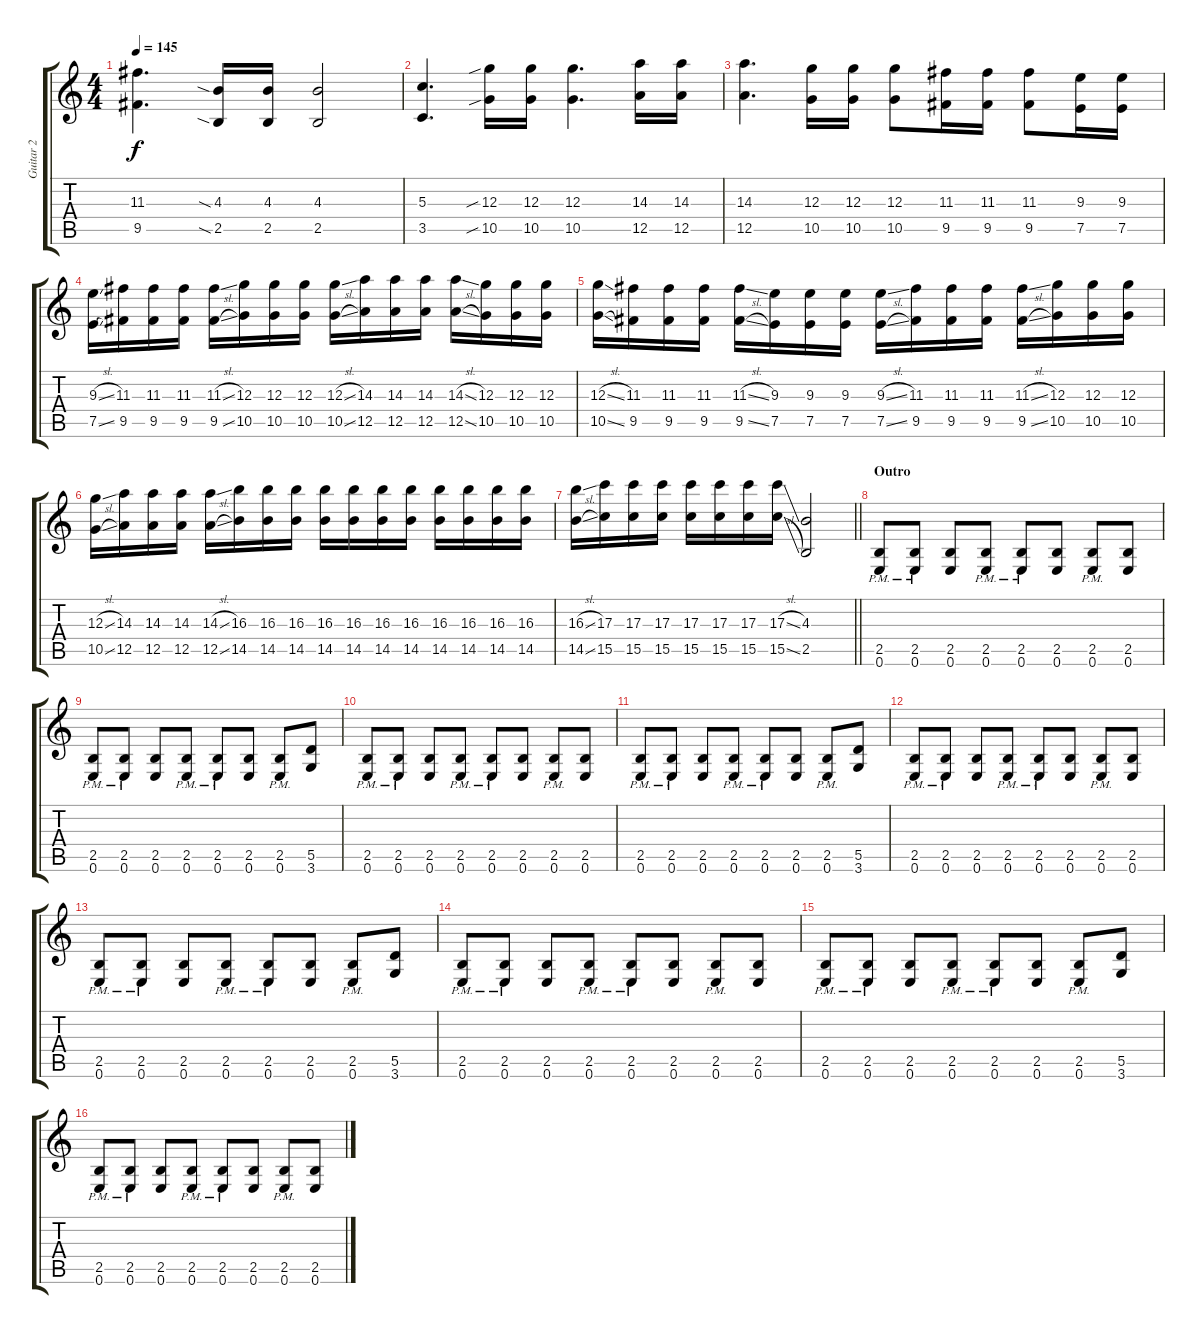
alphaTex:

\track ("Guitar 2" "Guitar 2") {solo instrument overdrivenguitar}
\staff {score tabs}
\tuning (E4 B3 G3 D3 A2 E2) {hide}
\ts (4 4)
\tempo 145
\clef g2
\ks c
(11.3 9.5).4{d dy f} (4.3{sia} 2.5{sia}).16 (4.3 2.5).16 (4.3 2.5).2 |
(5.3 3.5).4{d} (12.3{sib} 10.5{sib}).16 (12.3 10.5).16 (12.3 10.5).4{d} (14.3 12.5).16 (14.3 12.5).16 |
(14.3 12.5).4{d} (12.3 10.5).16 (12.3 10.5).16 (12.3 10.5).8 (11.3 9.5).16 (11.3 9.5).16 (11.3 9.5).8 (9.3 7.5).16 (9.3 7.5).16 |
(9.3{sl} 7.5{sl}).16 (11.3 9.5).16 (11.3 9.5).16 (11.3 9.5).16 (11.3{sl} 9.5{sl}).16 (12.3 10.5).16 (12.3 10.5).16 (12.3 10.5).16 (12.3{sl} 10.5{sl}).16 (14.3 12.5).16 (14.3 12.5).16 (14.3 12.5).16 (14.3{sl} 12.5{sl}).16 (12.3 10.5).16 (12.3 10.5).16 (12.3 10.5).16 |
(12.3{sl} 10.5{sl}).16 (11.3 9.5).16 (11.3 9.5).16 (11.3 9.5).16 (11.3{sl} 9.5{sl}).16 (9.3 7.5).16 (9.3 7.5).16 (9.3 7.5).16 (9.3{sl} 7.5{sl}).16 (11.3 9.5).16 (11.3 9.5).16 (11.3 9.5).16 (11.3{sl} 9.5{sl}).16 (12.3 10.5).16 (12.3 10.5).16 (12.3 10.5).16 |
(12.3{sl} 10.5{sl}).16 (14.3 12.5).16 (14.3 12.5).16 (14.3 12.5).16 (14.3{sl} 12.5{sl}).16 (16.3 14.5).16 (16.3 14.5).16 (16.3 14.5).16 (16.3 14.5).16 (16.3 14.5).16 (16.3 14.5).16 (16.3 14.5).16 (16.3 14.5).16 (16.3 14.5).16 (16.3 14.5).16 (16.3 14.5).16 |
\barLineRight lightlight
(16.3{sl} 14.5{sl}).16 (17.3 15.5).16 (17.3 15.5).16 (17.3 15.5).16 (17.3 15.5).16 (17.3 15.5).16 (17.3 15.5).16 (17.3{sl} 15.5{sl}).16 (4.3 2.5).2 |
\section ("" "Outro")
(2.5{pm} 0.6{pm}).8 (2.5{pm} 0.6{pm}).8 (2.5 0.6).8 (2.5{pm} 0.6{pm}).8 (2.5{pm} 0.6{pm}).8 (2.5 0.6).8 (2.5{pm} 0.6{pm}).8 (2.5 0.6).8 |
(2.5{pm} 0.6{pm}).8 (2.5{pm} 0.6{pm}).8 (2.5 0.6).8 (2.5{pm} 0.6{pm}).8 (2.5{pm} 0.6{pm}).8 (2.5 0.6).8 (2.5{pm} 0.6{pm}).8 (5.5 3.6).8 |
(2.5{pm} 0.6{pm}).8 (2.5{pm} 0.6{pm}).8 (2.5 0.6).8 (2.5{pm} 0.6{pm}).8 (2.5{pm} 0.6{pm}).8 (2.5 0.6).8 (2.5{pm} 0.6{pm}).8 (2.5 0.6).8 |
(2.5{pm} 0.6{pm}).8 (2.5{pm} 0.6{pm}).8 (2.5 0.6).8 (2.5{pm} 0.6{pm}).8 (2.5{pm} 0.6{pm}).8 (2.5 0.6).8 (2.5{pm} 0.6{pm}).8 (5.5 3.6).8 |
(2.5{pm} 0.6{pm}).8 (2.5{pm} 0.6{pm}).8 (2.5 0.6).8 (2.5{pm} 0.6{pm}).8 (2.5{pm} 0.6{pm}).8 (2.5 0.6).8 (2.5{pm} 0.6{pm}).8 (2.5 0.6).8 |
(2.5{pm} 0.6{pm}).8 (2.5{pm} 0.6{pm}).8 (2.5 0.6).8 (2.5{pm} 0.6{pm}).8 (2.5{pm} 0.6{pm}).8 (2.5 0.6).8 (2.5{pm} 0.6{pm}).8 (5.5 3.6).8 |
(2.5{pm} 0.6{pm}).8 (2.5{pm} 0.6{pm}).8 (2.5 0.6).8 (2.5{pm} 0.6{pm}).8 (2.5{pm} 0.6{pm}).8 (2.5 0.6).8 (2.5{pm} 0.6{pm}).8 (2.5 0.6).8 |
(2.5{pm} 0.6{pm}).8 (2.5{pm} 0.6{pm}).8 (2.5 0.6).8 (2.5{pm} 0.6{pm}).8 (2.5{pm} 0.6{pm}).8 (2.5 0.6).8 (2.5{pm} 0.6{pm}).8 (5.5 3.6).8 |
(2.5{pm} 0.6{pm}).8 (2.5{pm} 0.6{pm}).8 (2.5 0.6).8 (2.5{pm} 0.6{pm}).8 (2.5{pm} 0.6{pm}).8 (2.5 0.6).8 (2.5{pm} 0.6{pm}).8 (2.5 0.6).8
